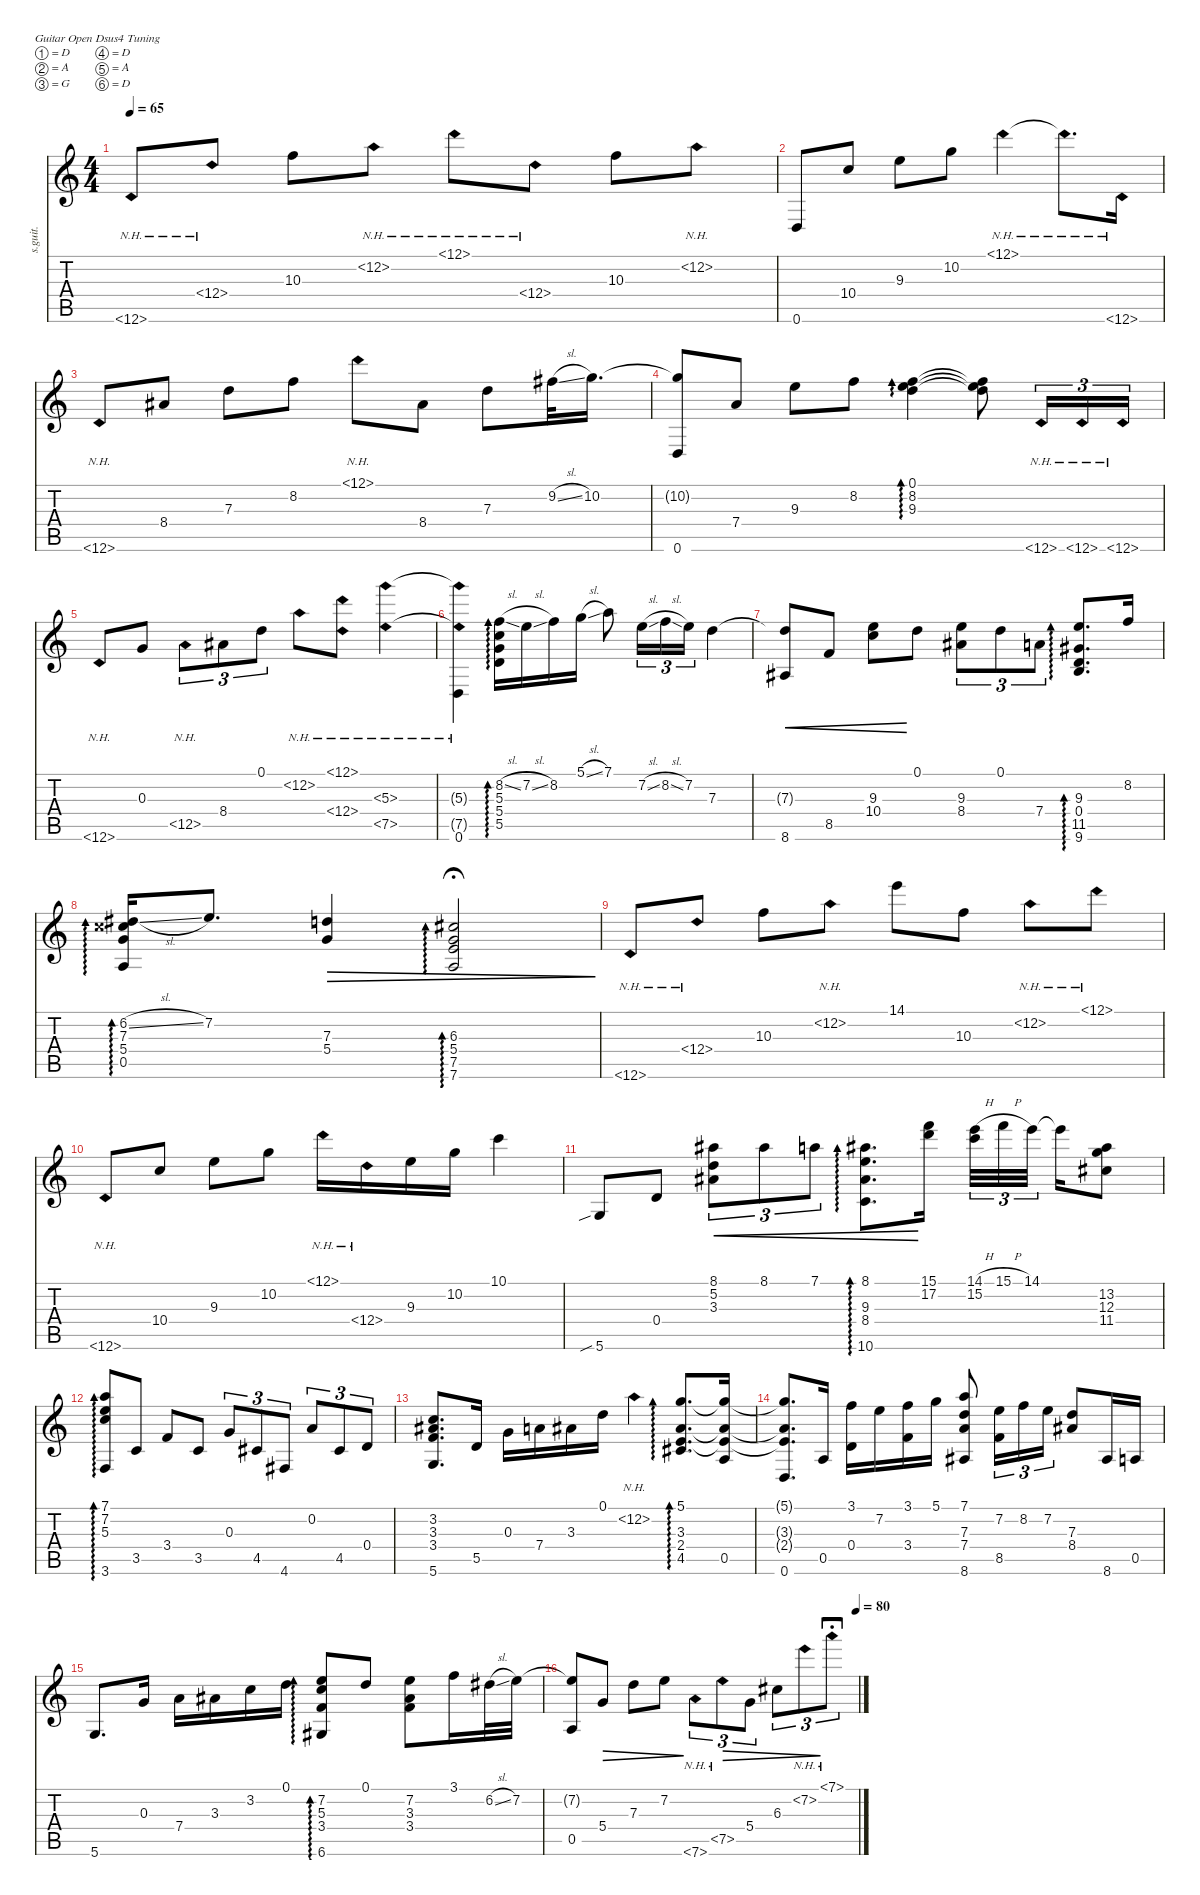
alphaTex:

\defaultSystemsLayout 4
\hideDynamics
\bracketExtendMode nobrackets
\track ("Steel Guitar" "s.guit.") {instrument acousticguitarsteel}
\staff {score tabs}
\tuning (D4 A3 G3 D3 A2 D2)
\ts (4 4)
\tempo 65
\clef g2
\ks c
12.6{nh}.8{dy mf instrument acousticguitarsteel beam Up} 12.4{nh}.8{beam Up} 10.3.8{beam Down} 12.2{nh}.8{beam Down} 12.1{nh}.8{beam Down} 12.4{nh}.8{beam Down} 10.3.8{beam Down} 12.2{nh}.8{beam Down} |
0.6.8{beam Up} 10.4.8{beam Up} 9.3.8{beam Down} 10.2.8{beam Down} 12.1{nh}.4{beam Down} 12.1{nh t}.8{d beam Down} 12.6{nh}.16{beam Down} |
12.6{nh}.8{beam Up} 8.4{acc #}.8{beam Up} 7.3.8{beam Down} 8.2.8{beam Down} 12.1{nh}.8{beam Down} 8.4{acc #}.8{beam Down} 7.3.8{beam Down} 9.2{sl acc #}.32{beam Down} 10.2.16{d beam Down} |
(10.2{t} 0.6).8{beam Up} 7.4.8{beam Up} 9.3.8{beam Down} 8.2.8{beam Down} (9.3 8.2 0.1).4{ad 0 beam Down} (9.3{t} 8.2{t} 0.1{t}).8{beam Down} 12.6{nh}.16{tu (3 2) beam Up} 12.6{nh}.16{tu (3 2) beam Up} 12.6{nh}.16{tu (3 2) beam Up} |
12.6{nh}.8{beam Up} 0.3.8{beam Up} 12.5{nh}.8{tu (3 2) beam Down} 8.4{acc #}.8{tu (3 2) beam Down} 0.1.8{tu (3 2) beam Down} 12.2{nh}.8{beam Down} (12.1{nh} 12.4{nh}).8{beam Down} (5.3{nh} 7.5{nh}).4{beam Down} |
(5.3{nh t} 7.5{nh t} 0.6).4{beam Down} (8.2{sl} 5.3 5.4 5.5).16{ad 0 beam Down} 7.2{sl}.16{beam Down} 8.2.16{beam Down} 5.1{sl}.16{beam Down} 7.1.8{beam Down} 7.2{sl}.16{tu (3 2) beam Down} 8.2{sl}.16{tu (3 2) beam Down} 7.2.16{tu (3 2) beam Down} 7.3.4{beam Down} |
(7.3{t} 8.6{acc #}).8{cre beam Up} 8.5.8{cre beam Up} (10.4 9.3).8{cre beam Down} 0.1.8{beam Down} (9.3 8.4{acc #}).8{tu (3 2) beam Down} 0.1.8{tu (3 2) beam Down} 7.4.8{tu (3 2) beam Down} (9.3 0.4 11.5{acc #} 9.6).8{d ad 0 beam Up} 8.2.16{beam Up} |
(6.2{sl acc #} 0.5 7.3{acc x} 5.4).16{ad 0 beam Up} 7.2.8{d beam Up} (7.3 5.4).4{dec beam Up} (6.3{acc #} 5.4 7.5 7.6).2{ad 0 dec fermata (medium 0.5) beam Up} |
12.6{nh}.8{beam Up} 12.4{nh}.8{beam Up} 10.3.8{beam Down} 12.2{nh}.8{beam Down} 14.1.8{beam Down} 10.3.8{beam Down} 12.2{nh}.8{beam Down} 12.1{nh}.8{beam Down} |
12.6{nh}.8{beam Up} 10.4.8{beam Up} 9.3.8{beam Down} 10.2.8{beam Down} 12.1{nh}.16{beam Down} 12.4{nh}.16{beam Down} 9.3.16{beam Down} 10.2.16{beam Down} 10.1.4{beam Down} |
5.6{sib}.8{beam Up} 0.4.8{beam Up} (8.1{acc #} 5.2 3.3{acc #}).8{tu (3 2) cre beam Down} 8.1{acc #}.8{tu (3 2) cre beam Down} 7.1.8{tu (3 2) cre beam Down} (8.1{acc #} 10.6 8.4{acc #} 9.3).8{d ad 161 cre beam Down} (15.1 17.2).16{beam Down} (15.2 14.1{h}).32{tu (3 2) beam Down} 15.1{h}.32{tu (3 2) beam Down} 14.1.32{tu (3 2) beam Down} 14.1{t}.16{beam Down} (13.2{acc #} 12.3 11.4{acc #}).8{beam Down} |
(7.1 7.2 5.3 3.6).8{ad 160 beam Up} 3.5.8{beam Up} 3.4.8{beam Up} 3.5.8{beam Up} 0.3.8{tu (3 2) beam Up} 4.5{acc #}.8{tu (3 2) beam Up} 4.6{acc #}.8{tu (3 2) beam Up} 0.2.8{tu (3 2) beam Up} 4.5{acc #}.8{tu (3 2) beam Up} 0.4.8{tu (3 2) beam Up} |
(3.2 3.3{acc #} 3.4 5.6).8{d beam Up} 5.5.16{beam Up} 0.3.16{beam Down} 7.4.16{beam Down} 3.3{acc #}.16{beam Down} 0.1.16{beam Down} 12.2{nh}.4{beam Down} (5.1 3.3{acc #} 2.4 4.5{acc #}).8{d ad 159 beam Up} (0.5 5.1{t} 3.3{t acc #} 2.4{t}).16{beam Up} |
(0.6 5.1{t} 3.3{t acc #} 2.4{t}).8{d beam Up} 0.5.16{beam Up} (0.4 3.1).16{beam Down} 7.2.16{beam Down} (3.1 3.4).16{beam Down} 5.1.16{beam Down} (7.1 8.6{acc #} 7.4 7.3).8{beam Up} (7.2 8.5).16{tu (3 2) beam Down} 8.2.16{tu (3 2) beam Down} 7.2.16{tu (3 2) beam Down} (7.3 8.4{acc #}).8{beam Up} 8.6{acc #}.16{beam Up} 0.5.16{beam Up} |
5.6.8{d beam Up} 0.3.16{beam Up} 7.4.16{beam Down} 3.3{acc #}.16{beam Down} 3.2.16{beam Down} 0.1.16{beam Down} (7.2 5.3 3.4 6.6{acc #}).8{ad 0 beam Up} 0.1.8{beam Up} (7.2 3.3{acc #} 3.4).8{beam Down} 3.1.16{beam Down} 6.2{sl acc #}.32{beam Down} 7.2.32{beam Down} |
\tempo (80 0.99375)
(7.2{t} 0.5).8{beam Up} 5.4.8{dec beam Up} 7.3.8{dec beam Down} 7.2.8{dec beam Down} 7.6{nh}.8{tu (3 2) beam Down} 7.5{nh}.8{tu (3 2) dec beam Down} 5.4.8{tu (3 2) dec beam Down} 6.3{acc #}.8{tu (3 2) dec beam Down} 7.2{nh}.8{tu (3 2) dec beam Down} 7.1{nh}.8{tu (3 2) fermata (long 1) beam Down}
